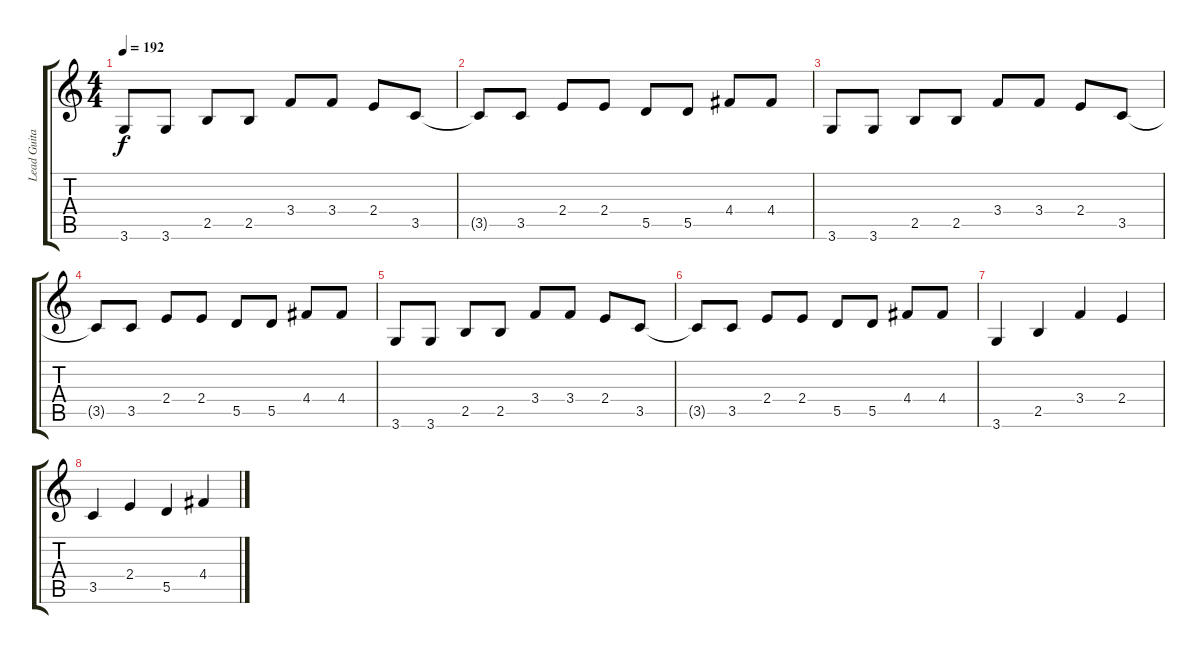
\track ("Lead Guitar" "Lead Guita") {instrument overdrivenguitar}
\staff {score tabs}
\tuning (E4 B3 G3 D3 A2 E2) {hide}
\ts (4 4)
\tempo 192
\clef g2
\ks c
3.6.8{dy f instrument overdrivenguitar} 3.6.8 2.5.8 2.5.8 3.4.8 3.4.8 2.4.8 3.5.8 |
3.5{t}.8 3.5.8 2.4.8 2.4.8 5.5.8 5.5.8 4.4.8 4.4.8 |
3.6.8 3.6.8 2.5.8 2.5.8 3.4.8 3.4.8 2.4.8 3.5.8 |
3.5{t}.8 3.5.8 2.4.8 2.4.8 5.5.8 5.5.8 4.4.8 4.4.8 |
3.6.8 3.6.8 2.5.8 2.5.8 3.4.8 3.4.8 2.4.8 3.5.8 |
3.5{t}.8 3.5.8 2.4.8 2.4.8 5.5.8 5.5.8 4.4.8 4.4.8 |
3.6.4 2.5.4 3.4.4 2.4.4 |
3.5.4 2.4.4 5.5.4 4.4.4
